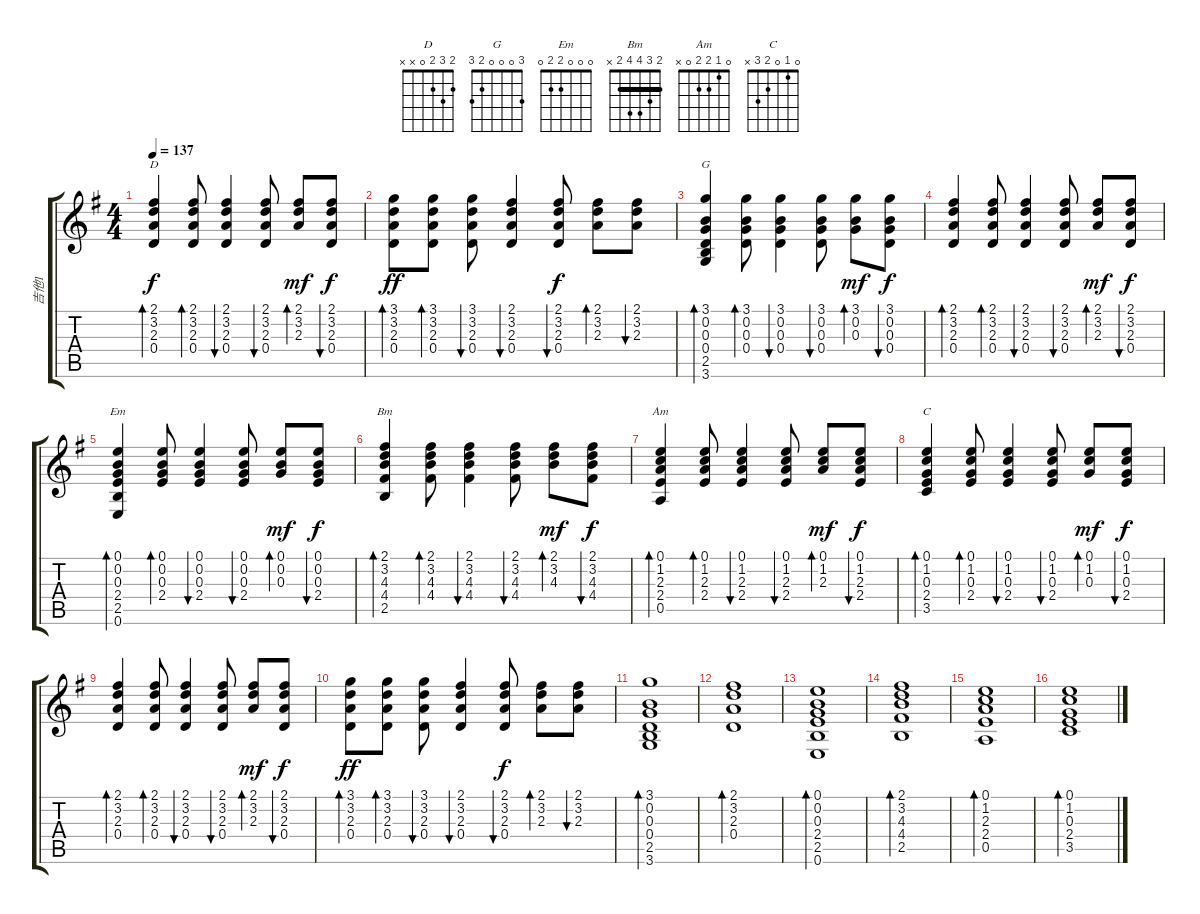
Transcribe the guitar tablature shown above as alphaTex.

\track ("吉他1" "吉他1") {instrument acousticguitarsteel}
\staff {score tabs}
\tuning (E4 B3 G3 D3 A2 E2) {hide}
\chord ("D" 2 3 2 0 x x)
\chord ("G" 3 0 0 0 2 3)
\chord ("Em" 0 0 0 2 2 0)
\chord ("Bm" 2 3 4 4 2 x) {barre 2}
\chord ("Am" 0 1 2 2 0 x)
\chord ("C" 0 1 0 2 3 x)
\ts (4 4)
\tempo 137
\clef g2
\ks g
(2.1 3.2 2.3 0.4).4{bd 60 ch "D" dy f} (2.1 3.2 2.3 0.4).8{bd 60} (2.1 3.2 2.3 0.4).4{bu 60} (2.1 3.2 2.3 0.4).8{bu 60} (2.1 3.2 2.3).8{bd 60 dy mf} (2.1 3.2 2.3 0.4).8{bu 60 dy f} |
(3.1 3.2 2.3 0.4).8{bd 60 dy ff} (3.1 3.2 2.3 0.4).8{bd 60} (3.1 3.2 2.3 0.4).8{bu 60} (2.1 3.2 2.3 0.4).4{bu 60} (2.1 3.2 2.3 0.4).8{bu 60 dy f} (2.1 3.2 2.3).8{bd 60} (2.1 3.2 2.3).8{bu 60} |
(3.1 0.2 0.3 0.4 2.5 3.6).4{bd 60 ch "G"} (3.1 0.2 0.3 0.4).8{bd 60} (3.1 0.2 0.3 0.4).4{bu 60} (3.1 0.2 0.3 0.4).8{bu 60} (3.1 0.2 0.3).8{bd 60 dy mf} (3.1 0.2 0.3 0.4).8{bu 60 dy f} |
(2.1 3.2 2.3 0.4).4{bd 60} (2.1 3.2 2.3 0.4).8{bd 60} (2.1 3.2 2.3 0.4).4{bu 60} (2.1 3.2 2.3 0.4).8{bu 60} (2.1 3.2 2.3).8{bd 60 dy mf} (2.1 3.2 2.3 0.4).8{bu 60 dy f} |
(0.1 0.2 0.3 2.4 2.5 0.6).4{bd 60 ch "Em"} (0.1 0.2 0.3 2.4).8{bd 60} (0.1 0.2 0.3 2.4).4{bu 60} (0.1 0.2 0.3 2.4).8{bu 60} (0.1 0.2 0.3).8{bd 60 dy mf} (0.1 0.2 0.3 2.4).8{bu 60 dy f} |
(2.1 3.2 4.3 4.4 2.5).4{bd 60 ch "Bm"} (2.1 3.2 4.3 4.4).8{bd 60} (2.1 3.2 4.3 4.4).4{bu 60} (2.1 3.2 4.3 4.4).8{bu 60} (2.1 3.2 4.3).8{bd 60 dy mf} (2.1 3.2 4.3 4.4).8{bu 60 dy f} |
(0.1 1.2 2.3 2.4 0.5).4{bd 60 ch "Am"} (0.1 1.2 2.3 2.4).8{bd 60} (0.1 1.2 2.3 2.4).4{bu 60} (0.1 1.2 2.3 2.4).8{bu 60} (0.1 1.2 2.3).8{bd 60 dy mf} (0.1 1.2 2.3 2.4).8{bu 60 dy f} |
(0.1 1.2 0.3 2.4 3.5).4{bd 60 ch "C"} (0.1 1.2 0.3 2.4).8{bd 60} (0.1 1.2 0.3 2.4).4{bu 60} (0.1 1.2 0.3 2.4).8{bu 60} (0.1 1.2 0.3).8{bd 60 dy mf} (0.1 1.2 0.3 2.4).8{bu 60 dy f} |
(2.1 3.2 2.3 0.4).4{bd 60} (2.1 3.2 2.3 0.4).8{bd 60} (2.1 3.2 2.3 0.4).4{bu 60} (2.1 3.2 2.3 0.4).8{bu 60} (2.1 3.2 2.3).8{bd 60 dy mf} (2.1 3.2 2.3 0.4).8{bu 60 dy f} |
(3.1 3.2 2.3 0.4).8{bd 60 dy ff} (3.1 3.2 2.3 0.4).8{bd 60} (3.1 3.2 2.3 0.4).8{bu 60} (2.1 3.2 2.3 0.4).4{bu 60} (2.1 3.2 2.3 0.4).8{bu 60 dy f} (2.1 3.2 2.3).8{bd 60} (2.1 3.2 2.3).8{bu 60} |
(3.1 0.2 0.3 0.4 2.5 3.6).1{bd 120} |
(2.1 3.2 2.3 0.4).1{bd 120} |
(0.1 0.2 0.3 2.4 2.5 0.6).1{bd 120} |
(2.1 3.2 4.3 4.4 2.5).1{bd 120} |
(0.1 1.2 2.3 2.4 0.5).1{bd 120} |
(0.1 1.2 0.3 2.4 3.5).1{bd 120}
